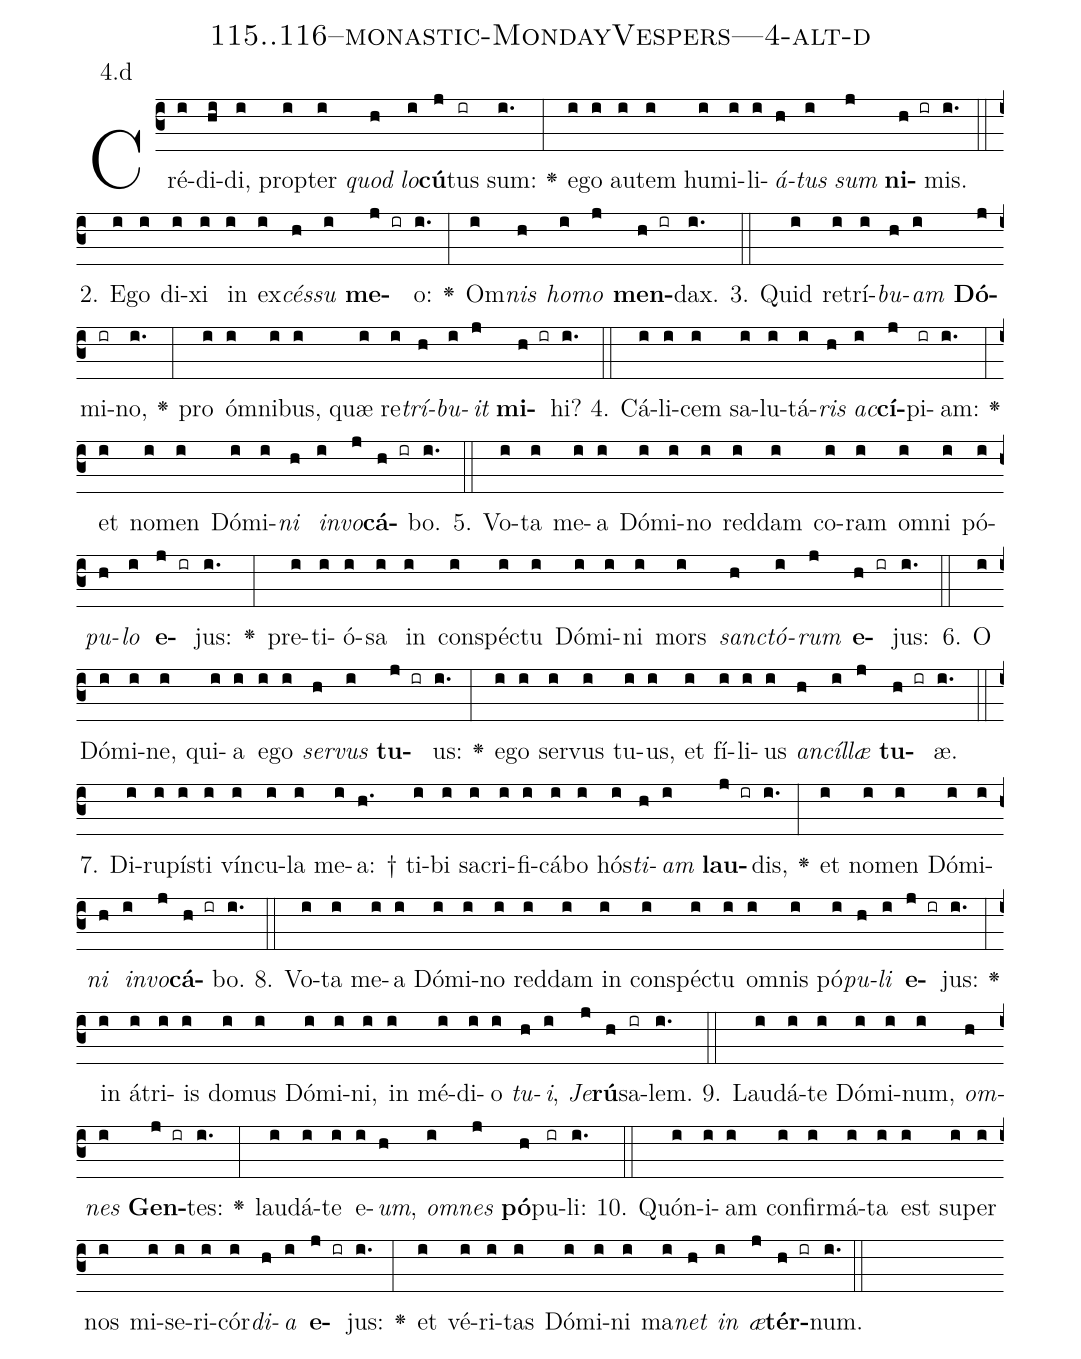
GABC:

name: 115..116--monastic-MondayVespers---4-alt-d;
annotation: 4.d;
%%
(c3)Cré(i)di(hi)di,(i) prop(i)ter(i) <i>quod</i>(h) <i>lo</i>(i)<b>cú</b>(j)tus(ir) sum:(i.) <v>\greheightstar</v>(:) e(i)go(i) au(i)tem(i) hu(i)mi(i)li(i)<i>á</i>(h)<i>tus</i>(i) <i>sum</i>(j) <b>ni</b>(h ir)mis.(i.) (::)
2. E(i)go(i) di(i)xi(i) in(i) ex(i)<i>cés</i>(h)<i>su</i>(i) <b>me</b>(j ir)o:(i.) <v>\greheightstar</v>(:) Om(i)<i>nis</i>(h) <i>ho</i>(i)<i>mo</i>(j) <b>men</b>(h ir)dax.(i.) (::)
3. Quid(i) re(i)trí(i)<i>bu</i>(h)<i>am</i>(i) <b>Dó</b>(j)mi(ir)no,(i.) <v>\greheightstar</v>(:) pro(i) óm(i)ni(i)bus,(i) quæ(i) re(i)<i>trí</i>(h)<i>bu</i>(i)<i>it</i>(j) <b>mi</b>(h ir)hi?(i.) (::)
4. Cá(i)li(i)cem(i) sa(i)lu(i)tá(i)<i>ris</i>(h) <i>ac</i>(i)<b>cí</b>(j)pi(ir)am:(i.) <v>\greheightstar</v>(:) et(i) no(i)men(i) Dó(i)mi(i)<i>ni</i>(h) <i>in</i>(i)<i>vo</i>(j)<b>cá</b>(h ir)bo.(i.) (::)
5. Vo(i)ta(i) me(i)a(i) Dó(i)mi(i)no(i) red(i)dam(i) co(i)ram(i) om(i)ni(i) pó(i)<i>pu</i>(h)<i>lo</i>(i) <b>e</b>(j ir)jus:(i.) <v>\greheightstar</v>(:) pre(i)ti(i)ó(i)sa(i) in(i) con(i)spéc(i)tu(i) Dó(i)mi(i)ni(i) mors(i) <i>sanc</i>(h)<i>tó</i>(i)<i>rum</i>(j) <b>e</b>(h ir)jus:(i.) (::)
6. O(i) Dó(i)mi(i)ne,(i) qui(i)a(i) e(i)go(i) <i>ser</i>(h)<i>vus</i>(i) <b>tu</b>(j ir)us:(i.) <v>\greheightstar</v>(:) e(i)go(i) ser(i)vus(i) tu(i)us,(i) et(i) fí(i)li(i)us(i) <i>an</i>(h)<i>cíl</i>(i)<i>læ</i>(j) <b>tu</b>(h ir)æ.(i.) (::)
7. Di(i)ru(i)pís(i)ti(i) vín(i)cu(i)la(i) me(i)a: †(h.) ti(i)bi(i) sa(i)cri(i)fi(i)cá(i)bo(i) hós(i)<i>ti</i>(h)<i>am</i>(i) <b>lau</b>(j ir)dis,(i.) <v>\greheightstar</v>(:) et(i) no(i)men(i) Dó(i)mi(i)<i>ni</i>(h) <i>in</i>(i)<i>vo</i>(j)<b>cá</b>(h ir)bo.(i.) (::)
8. Vo(i)ta(i) me(i)a(i) Dó(i)mi(i)no(i) red(i)dam(i) in(i) con(i)spéc(i)tu(i) om(i)nis(i) pó(i)<i>pu</i>(h)<i>li</i>(i) <b>e</b>(j ir)jus:(i.) <v>\greheightstar</v>(:) in(i) á(i)tri(i)is(i) do(i)mus(i) Dó(i)mi(i)ni,(i) in(i) mé(i)di(i)o(i) <i>tu</i>(h)<i>i</i>,(i) <i>Je</i>(j)<b>rú</b>(h)sa(ir)lem.(i.) (::)
9. Lau(i)dá(i)te(i) Dó(i)mi(i)num,(i) <i>om</i>(h)<i>nes</i>(i) <b>Gen</b>(j ir)tes:(i.) <v>\greheightstar</v>(:) lau(i)dá(i)te(i) e(i)<i>um</i>,(h) <i>om</i>(i)<i>nes</i>(j) <b>pó</b>(h)pu(ir)li:(i.) (::)
10. Quón(i)i(i)am(i) con(i)fir(i)má(i)ta(i) est(i) su(i)per(i) nos(i) mi(i)se(i)ri(i)cór(i)<i>di</i>(h)<i>a</i>(i) <b>e</b>(j ir)jus:(i.) <v>\greheightstar</v>(:) et(i) vé(i)ri(i)tas(i) Dó(i)mi(i)ni(i) ma(i)<i>net</i>(h) <i>in</i>(i) <i>æ</i>(j)<b>tér</b>(h ir)num.(i.) (::)
